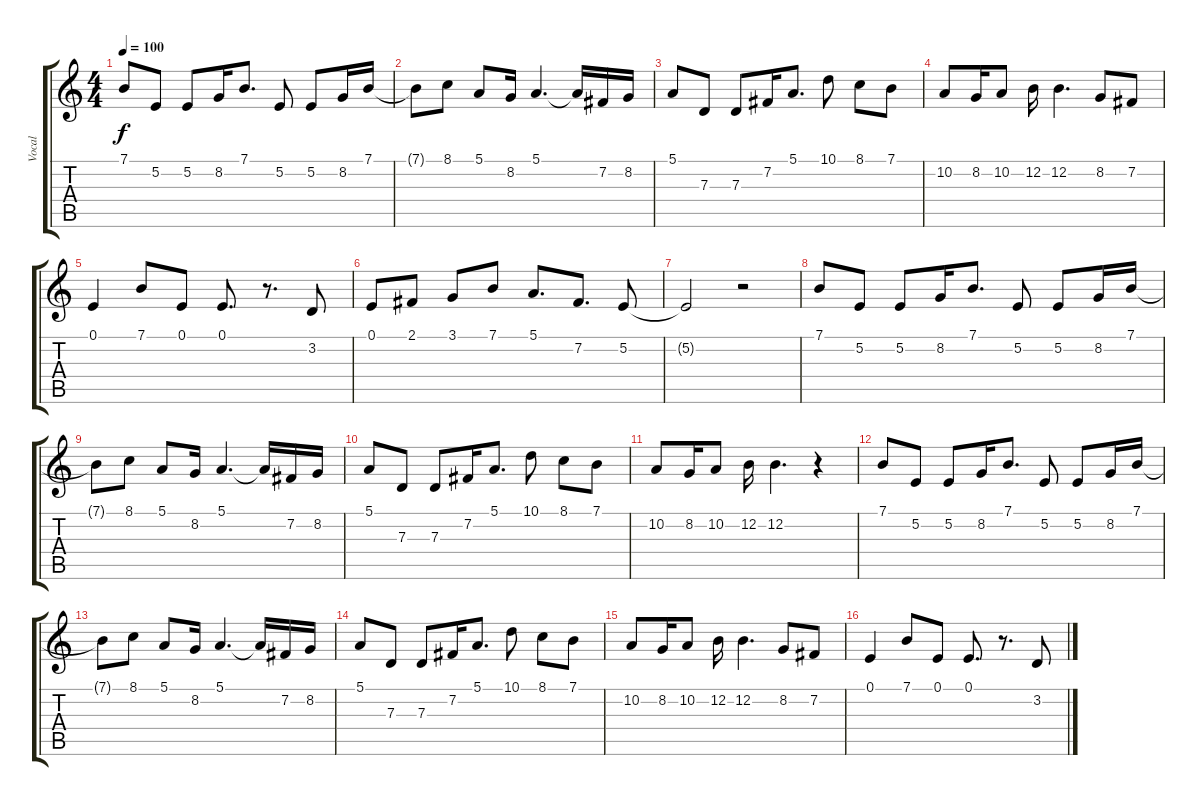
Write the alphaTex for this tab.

\track ("Vocal" "Vocal") {instrument acousticgrandpiano}
\staff {score tabs}
\tuning (E4 B3 G3 D3 A2 E2) {hide}
\ts (4 4)
\tempo 100
\clef g2
\ks c
7.1.8{dy f} 5.2.8 5.2.8 8.2.16 7.1.8{d} 5.2.8 5.2.8 8.2.16 7.1.16 |
7.1{t}.8 8.1.8 5.1.8 8.2.16 5.1.4{d} 5.1{t}.16 7.2.16 8.2.16 |
5.1.8 7.3.8 7.3.8 7.2.16 5.1.8{d} 10.1.8 8.1.8 7.1.8 |
10.2.8 8.2.16 10.2.8 12.2.16 12.2.4{d} 8.2.8 7.2.8 |
0.1.4 7.1.8 0.1.8 0.1.8{d} r.8{d} 3.2.8 |
0.1.8 2.1.8 3.1.8 7.1.8 5.1.8{d} 7.2.8{d} 5.2.8 |
5.2{t}.2 r.2 |
7.1.8 5.2.8 5.2.8 8.2.16 7.1.8{d} 5.2.8 5.2.8 8.2.16 7.1.16 |
7.1{t}.8 8.1.8 5.1.8 8.2.16 5.1.4{d} 5.1{t}.16 7.2.16 8.2.16 |
5.1.8 7.3.8 7.3.8 7.2.16 5.1.8{d} 10.1.8 8.1.8 7.1.8 |
10.2.8 8.2.16 10.2.8 12.2.16 12.2.4{d} r.4 |
7.1.8 5.2.8 5.2.8 8.2.16 7.1.8{d} 5.2.8 5.2.8 8.2.16 7.1.16 |
7.1{t}.8 8.1.8 5.1.8 8.2.16 5.1.4{d} 5.1{t}.16 7.2.16 8.2.16 |
5.1.8 7.3.8 7.3.8 7.2.16 5.1.8{d} 10.1.8 8.1.8 7.1.8 |
10.2.8 8.2.16 10.2.8 12.2.16 12.2.4{d} 8.2.8 7.2.8 |
0.1.4 7.1.8 0.1.8 0.1.8{d} r.8{d} 3.2.8
